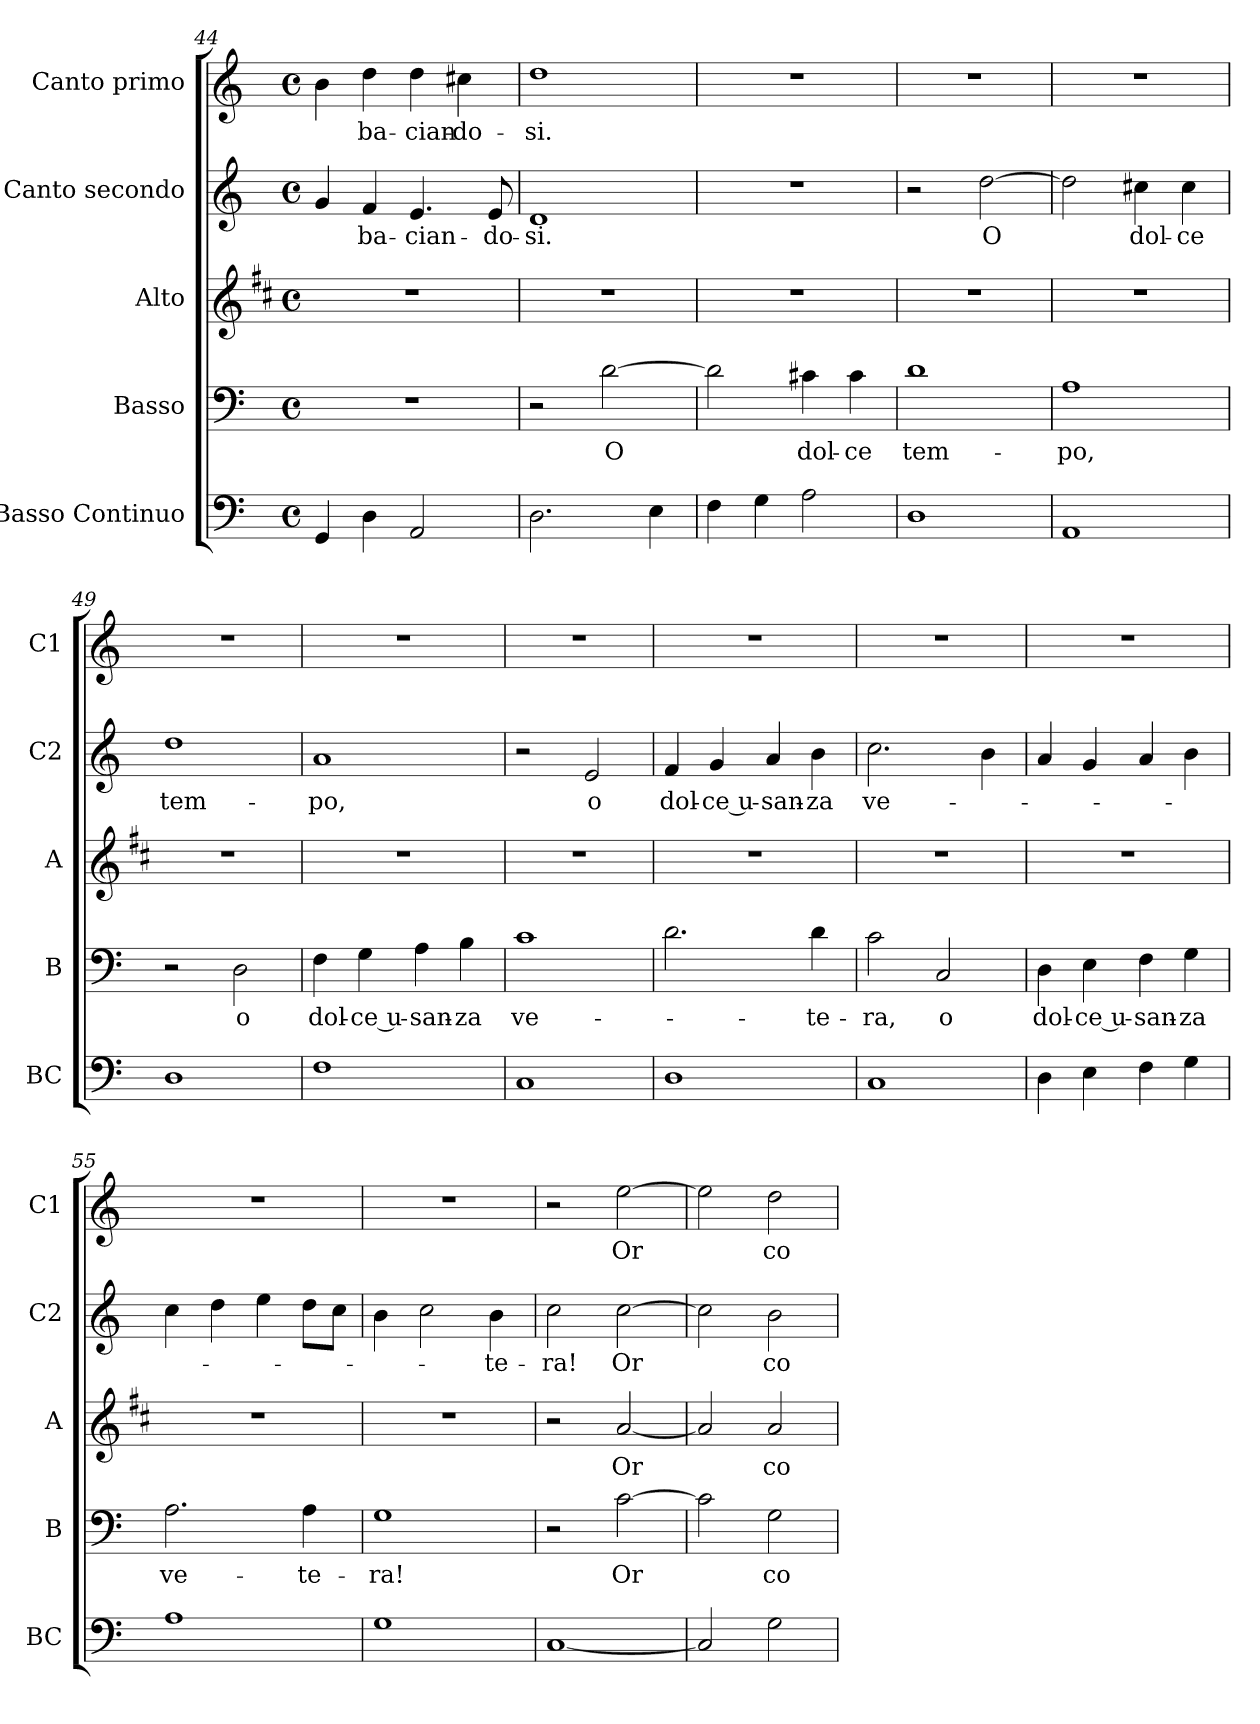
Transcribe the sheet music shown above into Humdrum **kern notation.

**kern	**kern	**text	**kern	**text	**kern	**text	**kern	**text
*part5	*part4	*part4	*part3	*part3	*part2	*part2	*part1	*part1
*staff5	*staff4	*staff4	*staff3	*staff3	*staff2	*staff2	*staff1	*staff1
*I"Basso Continuo	*I"Basso	*	*I"Alto	*	*I"Canto secondo	*	*I"Canto primo	*
*I'BC	*I'B	*	*I'A	*	*I'C2	*	*I'C1	*
*clefF4	*clefF4	*	*clefG2	*	*clefG2	*	*clefG2	*
*	*	*	*ITrd1c2	*	*	*	*	*
*k[]	*k[]	*	*k[]	*	*k[]	*	*k[]	*
*C:	*C:	*	*C:	*	*C:	*	*C:	*
*M4/4	*M4/4	*	*M4/4	*	*M4/4	*	*M4/4	*
*met(c)	*met(c)	*	*met(c)	*	*met(c)	*	*met(c)	*
=44	=44	=44	=44	=44	=44	=44	=44	=44
4GG/	1r	.	1r	.	4g/	.	4b\	.
!	!	!	!	!	!	!LO:LY:b	!	!LO:LY:b
4D\	.	.	.	.	4f/	ba-	4dd\	ba-
!	!	!	!	!	!	!LO:LY:b	!	!LO:LY:b
2AA/	.	.	.	.	4.e/	-cian-	4dd\	-cian-
!	!	!	!	!	!	!	!	!LO:LY:b
.	.	.	.	.	.	.	4cc#X\	-do-
!	!	!	!	!	!	!LO:LY:b	!	!
.	.	.	.	.	8e/	-do-	.	.
=45	=45	=45	=45	=45	=45	=45	=45	=45
!	!	!	!	!	!	!LO:LY:b	!	!LO:LY:b
2.D\	2r	.	1r	.	1d	-si.	1dd	-si.
!	!	!LO:LY:b	!	!	!	!	!	!
.	[2d\	O	.	.	.	.	.	.
4E\	.	.	.	.	.	.	.	.
!!LO:LB:g=z
=46	=46	=46	=46	=46	=46	=46	=46	=46
4F\	2d\]	.	1r	.	1r	.	1r	.
4G\	.	.	.	.	.	.	.	.
!	!	!LO:LY:b	!	!	!	!	!	!
2A\	4c#X\	dol-	.	.	.	.	.	.
!	!	!LO:LY:b	!	!	!	!	!	!
.	4c#\	-ce	.	.	.	.	.	.
=47	=47	=47	=47	=47	=47	=47	=47	=47
!	!	!LO:LY:b	!	!	!	!	!	!
1D	1d	tem-	1r	.	2r	.	1r	.
!	!	!	!	!	!	!LO:LY:b	!	!
.	.	.	.	.	[2dd\	O	.	.
=48	=48	=48	=48	=48	=48	=48	=48	=48
!	!	!LO:LY:b	!	!	!	!	!	!
1AA	1A	-po,	1r	.	2dd\]	.	1r	.
!	!	!	!	!	!	!LO:LY:b	!	!
.	.	.	.	.	4cc#X\	dol-	.	.
!	!	!	!	!	!	!LO:LY:b	!	!
.	.	.	.	.	4cc#\	-ce	.	.
=49	=49	=49	=49	=49	=49	=49	=49	=49
!	!	!	!	!	!	!LO:LY:b	!	!
1D	2r	.	1r	.	1dd	tem-	1r	.
!	!	!LO:LY:b	!	!	!	!	!	!
.	2D\	o	.	.	.	.	.	.
=50	=50	=50	=50	=50	=50	=50	=50	=50
!	!	!LO:LY:b	!	!	!	!LO:LY:b	!	!
1F	4F\	dol-	1r	.	1a	-po,	1r	.
!	!	!LO:LY:b	!	!	!	!	!	!
.	4G\	-ce u-	.	.	.	.	.	.
!	!	!LO:LY:b	!	!	!	!	!	!
.	4A\	-san-	.	.	.	.	.	.
!	!	!LO:LY:b	!	!	!	!	!	!
.	4B\	-za	.	.	.	.	.	.
=51	=51	=51	=51	=51	=51	=51	=51	=51
!	!	!LO:LY:b	!	!	!	!	!	!
1C	1c	ve-	1r	.	2r	.	1r	.
!	!	!	!	!	!	!LO:LY:b	!	!
.	.	.	.	.	2e/	o	.	.
=52	=52	=52	=52	=52	=52	=52	=52	=52
!	!	!	!	!	!	!LO:LY:b	!	!
1D	2.d\	.	1r	.	4f/	dol-	1r	.
!	!	!	!	!	!	!LO:LY:b	!	!
.	.	.	.	.	4g/	-ce u-	.	.
!	!	!	!	!	!	!LO:LY:b	!	!
.	.	.	.	.	4a/	-san-	.	.
!	!	!LO:LY:b	!	!	!	!LO:LY:b	!	!
.	4d\	-te-	.	.	4b\	-za	.	.
=53	=53	=53	=53	=53	=53	=53	=53	=53
!	!	!LO:LY:b	!	!	!	!LO:LY:b	!	!
1C	2c\	-ra,	1r	.	2.cc\	ve-	1r	.
!	!	!LO:LY:b	!	!	!	!	!	!
.	2C/	o	.	.	.	.	.	.
.	.	.	.	.	4b\	.	.	.
!!LO:PB:g=z
=54	=54	=54	=54	=54	=54	=54	=54	=54
!	!	!LO:LY:b	!	!	!	!	!	!
4D\	4D\	dol-	1r	.	4a/	.	1r	.
!	!	!LO:LY:b	!	!	!	!	!	!
4E\	4E\	-ce u-	.	.	4g/	.	.	.
!	!	!LO:LY:b	!	!	!	!	!	!
4F\	4F\	-san-	.	.	4a/	.	.	.
!	!	!LO:LY:b	!	!	!	!	!	!
4G\	4G\	-za	.	.	4b\	.	.	.
=55	=55	=55	=55	=55	=55	=55	=55	=55
!	!	!LO:LY:b	!	!	!	!	!	!
1A	2.A\	ve-	1r	.	4cc\	.	1r	.
.	.	.	.	.	4dd\	.	.	.
.	.	.	.	.	4ee\	.	.	.
!	!	!LO:LY:b	!	!	!	!	!	!
.	4A\	-te-	.	.	8dd\L	.	.	.
.	.	.	.	.	8cc\J	.	.	.
=56	=56	=56	=56	=56	=56	=56	=56	=56
!	!	!LO:LY:b	!	!	!	!	!	!
1G	1G	-ra!	1r	.	4b\	.	1r	.
.	.	.	.	.	2cc\	.	.	.
!	!	!	!	!	!	!LO:LY:b	!	!
.	.	.	.	.	4b\	-te-	.	.
=57	=57	=57	=57	=57	=57	=57	=57	=57
!	!	!	!	!	!	!LO:LY:b	!	!
[1C	2r	.	2r	.	2cc\	-ra!	2r	.
!	!	!LO:LY:b	!	!LO:LY:b	!	!LO:LY:b	!	!LO:LY:b
.	[2c\	Or	[2g/	Or	[2cc\	Or	[2ee\	Or
=58	=58	=58	=58	=58	=58	=58	=58	=58
2C/]	2c\]	.	2g/]	.	2cc\]	.	2ee\]	.
!	!	!LO:LY:b	!	!LO:LY:b	!	!LO:LY:b	!	!LO:LY:b
2G\	2G\	co-	2g/	co-	2b\	co-	2dd\	co-
=	=	=	=	=	=	=	=	=
*-	*-	*-	*-	*-	*-	*-	*-	*-
